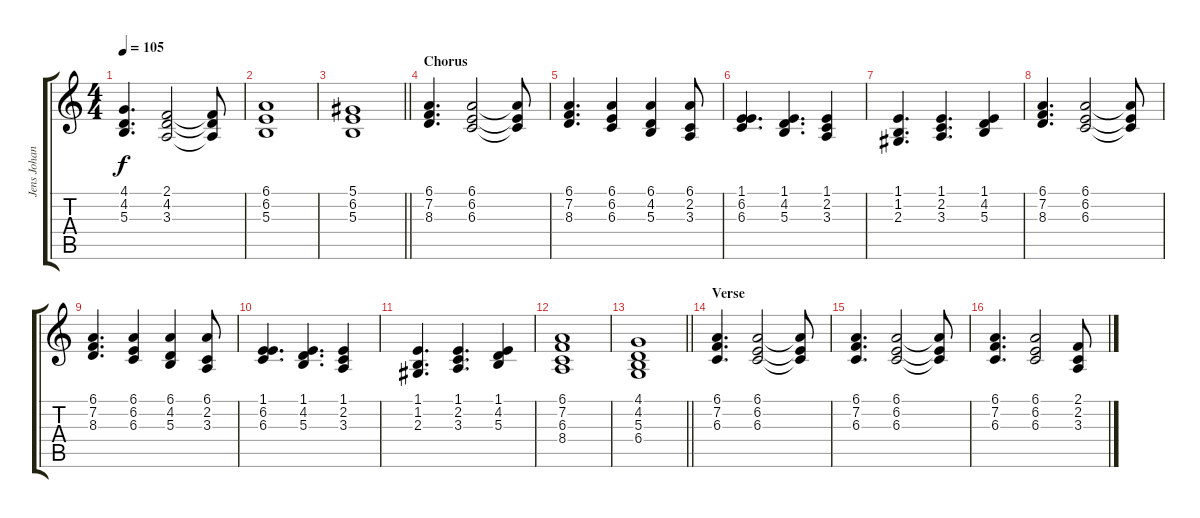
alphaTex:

\track ("Jens Johansson" "Jens Johan") {instrument stringensemble1}
\staff {score tabs}
\tuning (Eb4 Bb3 Gb3 Db3 Ab2 Eb2) {hide}
\ts (4 4)
\tempo 105
\clef g2
\ks c
(4.1 4.2 5.3).4{d dy f} (2.1 4.2 3.3).2 (2.1{t} 4.2{t} 3.3{t}).8 |
(6.1 6.2 5.3).1 |
\barLineRight lightlight
(5.1 6.2 5.3).1 |
\section ("" "Chorus")
(6.1 7.2 8.3).4{d} (6.1 6.2 6.3).2 (6.1{t} 6.2{t} 6.3{t}).8 |
(6.1 7.2 8.3).4{d} (6.1 6.2 6.3).4 (6.1 4.2 5.3).4 (6.1 2.2 3.3).8 |
(1.1 6.2 6.3).4{d} (1.1 4.2 5.3).4{d} (1.1 2.2 3.3).4 |
(1.1 1.2 2.3).4{d} (1.1 2.2 3.3).4{d} (1.1 4.2 5.3).4 |
(6.1 7.2 8.3).4{d} (6.1 6.2 6.3).2 (6.1{t} 6.2{t} 6.3{t}).8 |
(6.1 7.2 8.3).4{d} (6.1 6.2 6.3).4 (6.1 4.2 5.3).4 (6.1 2.2 3.3).8 |
(1.1 6.2 6.3).4{d} (1.1 4.2 5.3).4{d} (1.1 2.2 3.3).4 |
(1.1 1.2 2.3).4{d} (1.1 2.2 3.3).4{d} (1.1 4.2 5.3).4 |
(6.1 7.2 6.3 8.4).1 |
\barLineRight lightlight
(4.1 4.2 5.3 6.4).1 |
\section ("" "Verse")
(6.1 7.2 6.3).4{d} (6.1 6.2 6.3).2 (6.1{t} 6.2{t} 6.3{t}).8 |
(6.1 7.2 6.3).4{d} (6.1 6.2 6.3).2 (6.1{t} 6.2{t} 6.3{t}).8 |
(6.1 7.2 6.3).4{d} (6.1 6.2 6.3).2 (2.1 2.2 3.3).8
